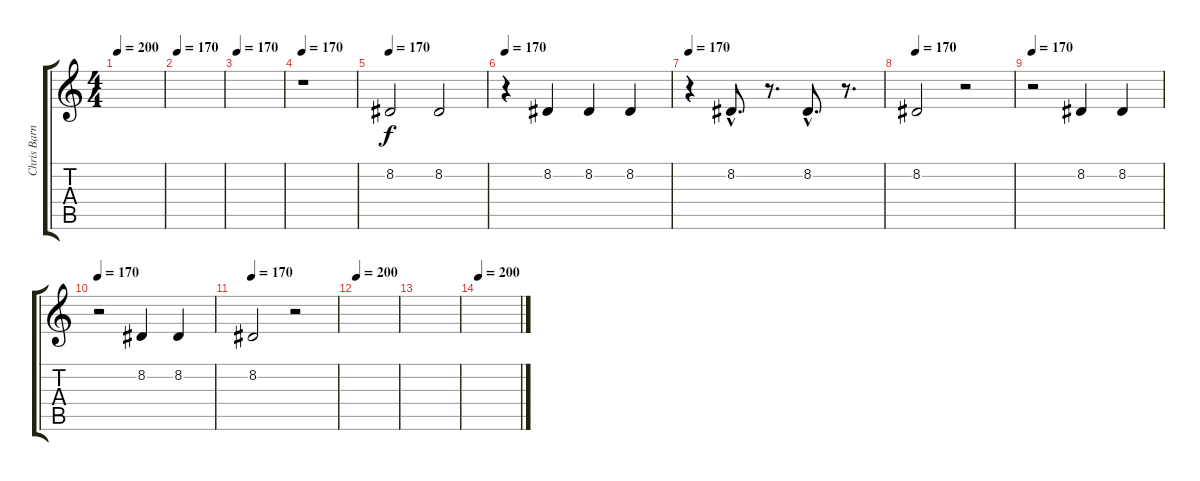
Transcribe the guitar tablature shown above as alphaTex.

\track ("Chris Barnes (Vocals)" "Chris Barn") {instrument lead6voice}
\staff {score tabs}
\tuning (C4 G3 Eb3 Bb2 F2 C2) {hide}
\ts (4 4)
\tempo 200
\tempo 170
\tempo 200
\clef g2
\ks c
|
\tempo 170
|
\tempo 170
|
\tempo 170
r.1 |
\tempo 170
8.2.2 8.2.2 |
\tempo 170
r.4 8.2.4 8.2.4 8.2.4 |
\tempo 170
r.4 8.2{hac}.8{d} r.8{d} 8.2{hac}.8{d} r.8{d} |
\tempo 170
8.2.2 r.2 |
\tempo 170
r.2 8.2.4 8.2.4 |
\tempo 170
r.2 8.2.4 8.2.4 |
\tempo 170
8.2.2 r.2 |
\tempo 200
|
|
\tempo 200
